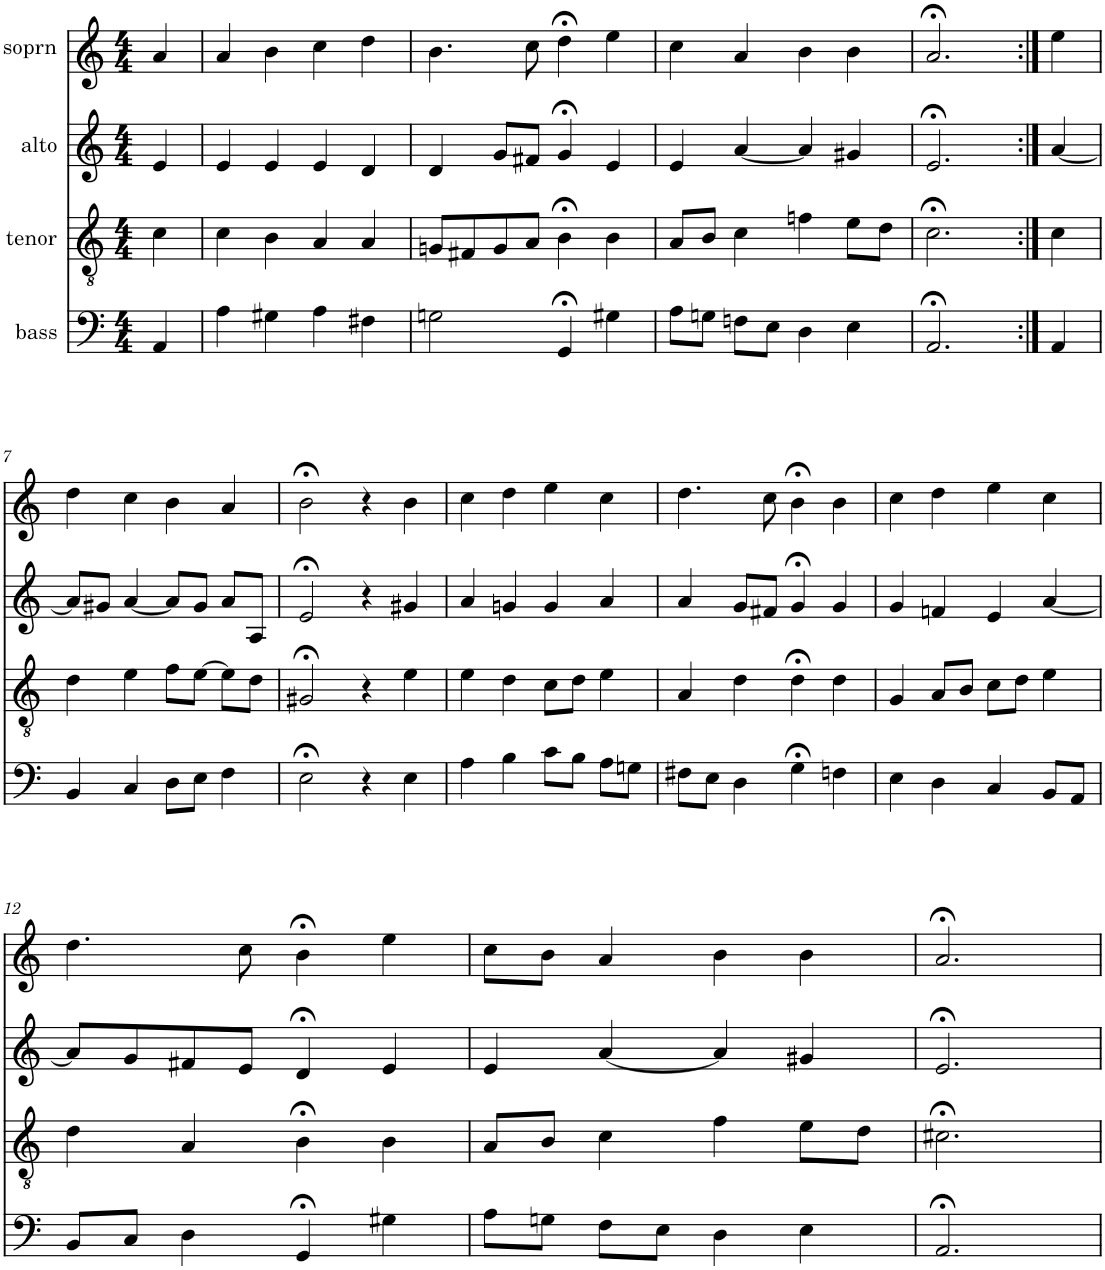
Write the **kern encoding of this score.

**kern	**kern	**kern	**kern
*part4	*part3	*part2	*part1
*staff4	*staff3	*staff2	*staff1
*I"bass	*I"tenor	*I"alto	*I"soprn
*clefF4	*clefGv2	*clefG2	*clefG2
*k[]	*k[]	*k[]	*k[]
*M4/4	*M4/4	*M4/4	*M4/4
=1	=1	=1	=1
4AA/	4c\	4e/	4a/
=2	=2	=2	=2
4A\	4c\	4e/	4a/
4G#X\	4B\	4e/	4b\
4A\	4A/	4e/	4cc\
4F#X\	4A/	4d/	4dd\
=3	=3	=3	=3
2Gn\	8Gn/L	4d/	4.b\
.	8F#X/	.	.
.	8G/	8g/L	.
.	8A/J	8f#X/J	8cc\
4GG;</	4B;<\	4g;</	4dd;<\
4G#X\	4B\	4e/	4ee\
=4	=4	=4	=4
8A\L	8A/L	4e/	4cc\
8Gn\J	8B/J	.	.
8Fn\L	4c\	[4a/	4a/
8E\J	.	.	.
4D\	4fn\	4a/]	4b\
4E\	8e\L	4g#X/	4b\
.	8d\J	.	.
=5	=5	=5	=5
2.AA;</	2.c;<\	2.e;</	2.a;</
=6:|!	=6:|!	=6:|!	=6:|!
4AA/	4c\	[4a/	4ee\
!!LO:LB:g=z
=7	=7	=7	=7
4BB/	4d\	8a/L]	4dd\
.	.	8g#X/J	.
4C/	4e\	[4a/	4cc\
8D\L	8f\L	8a/L]	4b\
8E\J	[8e\J	8g#/J	.
4F\	8e\L]	8a/L	4a/
.	8d\J	8A/J	.
=8	=8	=8	=8
2E;<\	2G#X;</	2e;</	2b;<\
4r	4r	4r	4r
4E\	4e\	4g#X/	4b\
=9	=9	=9	=9
4A\	4e\	4a/	4cc\
4B\	4d\	4gn/	4dd\
8c\L	8c\L	4g/	4ee\
8B\J	8d\J	.	.
8A\L	4e\	4a/	4cc\
8Gn\J	.	.	.
=10	=10	=10	=10
8F#X\L	4A/	4a/	4.dd\
8E\J	.	.	.
4D\	4d\	8g/L	.
.	.	8f#X/J	8cc\
4G;<\	4d;<\	4g;</	4b;<\
4Fn\	4d\	4g/	4b\
=11	=11	=11	=11
4E\	4G/	4g/	4cc\
4D\	8A/L	4fn/	4dd\
.	8B/J	.	.
4C/	8c\L	4e/	4ee\
.	8d\J	.	.
8BB/L	4e\	[4a/	4cc\
8AA/J	.	.	.
!!LO:LB:g=z
=12	=12	=12	=12
8BB/L	4d\	8a/L]	4.dd\
8C/J	.	8g/	.
4D\	4A/	8f#X/	.
.	.	8e/J	8cc\
4GG;</	4B;<\	4d;</	4b;<\
4G#X\	4B\	4e/	4ee\
=13	=13	=13	=13
8A\L	8A/L	4e/	8cc\L
8Gn\J	8B/J	.	8b\J
8F\L	4c\	[4a/	4a/
8E\J	.	.	.
4D\	4f\	4a/]	4b\
4E\	8e\L	4g#X/	4b\
.	8d\J	.	.
=14	=14	=14	=14
2.AA;</	2.c#X;<\	2.e;</	2.a;</
=	=	=	=
*-	*-	*-	*-
